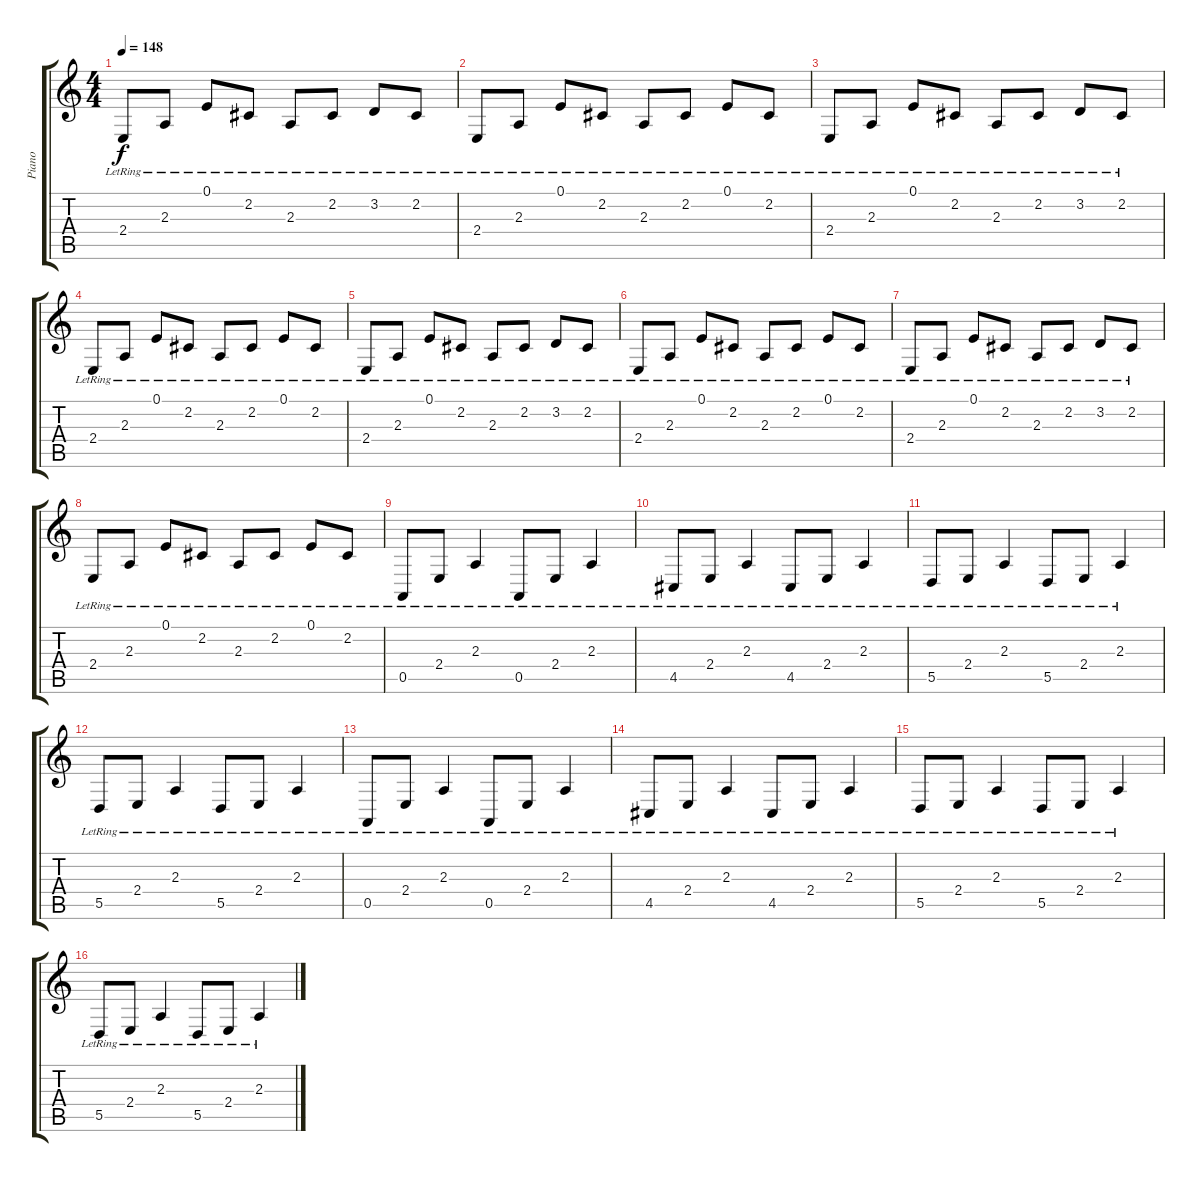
\track ("Piano" "Piano") {instrument acousticgrandpiano}
\staff {score tabs}
\tuning (E4 B3 G3 D3 A2 E2) {hide}
\ts (4 4)
\tempo 148
\clef g2
\ks c
2.4{lr}.8{dy f} 2.3{lr}.8 0.1{lr}.8 2.2{lr}.8 2.3{lr}.8 2.2{lr}.8 3.2{lr}.8 2.2{lr}.8 |
2.4{lr}.8 2.3{lr}.8 0.1{lr}.8 2.2{lr}.8 2.3{lr}.8 2.2{lr}.8 0.1{lr}.8 2.2{lr}.8 |
2.4{lr}.8 2.3{lr}.8 0.1{lr}.8 2.2{lr}.8 2.3{lr}.8 2.2{lr}.8 3.2{lr}.8 2.2{lr}.8 |
2.4{lr}.8 2.3{lr}.8 0.1{lr}.8 2.2{lr}.8 2.3{lr}.8 2.2{lr}.8 0.1{lr}.8 2.2{lr}.8 |
2.4{lr}.8 2.3{lr}.8 0.1{lr}.8 2.2{lr}.8 2.3{lr}.8 2.2{lr}.8 3.2{lr}.8 2.2{lr}.8 |
2.4{lr}.8 2.3{lr}.8 0.1{lr}.8 2.2{lr}.8 2.3{lr}.8 2.2{lr}.8 0.1{lr}.8 2.2{lr}.8 |
2.4{lr}.8 2.3{lr}.8 0.1{lr}.8 2.2{lr}.8 2.3{lr}.8 2.2{lr}.8 3.2{lr}.8 2.2{lr}.8 |
2.4{lr}.8 2.3{lr}.8 0.1{lr}.8 2.2{lr}.8 2.3{lr}.8 2.2{lr}.8 0.1{lr}.8 2.2{lr}.8 |
0.5{lr}.8 2.4{lr}.8 2.3{lr}.4 0.5{lr}.8 2.4{lr}.8 2.3{lr}.4 |
4.5{lr}.8 2.4{lr}.8 2.3{lr}.4 4.5{lr}.8 2.4{lr}.8 2.3{lr}.4 |
5.5{lr}.8 2.4{lr}.8 2.3{lr}.4 5.5{lr}.8 2.4{lr}.8 2.3{lr}.4 |
5.5{lr}.8 2.4{lr}.8 2.3{lr}.4 5.5{lr}.8 2.4{lr}.8 2.3{lr}.4 |
0.5{lr}.8 2.4{lr}.8 2.3{lr}.4 0.5{lr}.8 2.4{lr}.8 2.3{lr}.4 |
4.5{lr}.8 2.4{lr}.8 2.3{lr}.4 4.5{lr}.8 2.4{lr}.8 2.3{lr}.4 |
5.5{lr}.8 2.4{lr}.8 2.3{lr}.4 5.5{lr}.8 2.4{lr}.8 2.3{lr}.4 |
5.5{lr}.8 2.4{lr}.8 2.3{lr}.4 5.5{lr}.8 2.4{lr}.8 2.3{lr}.4
